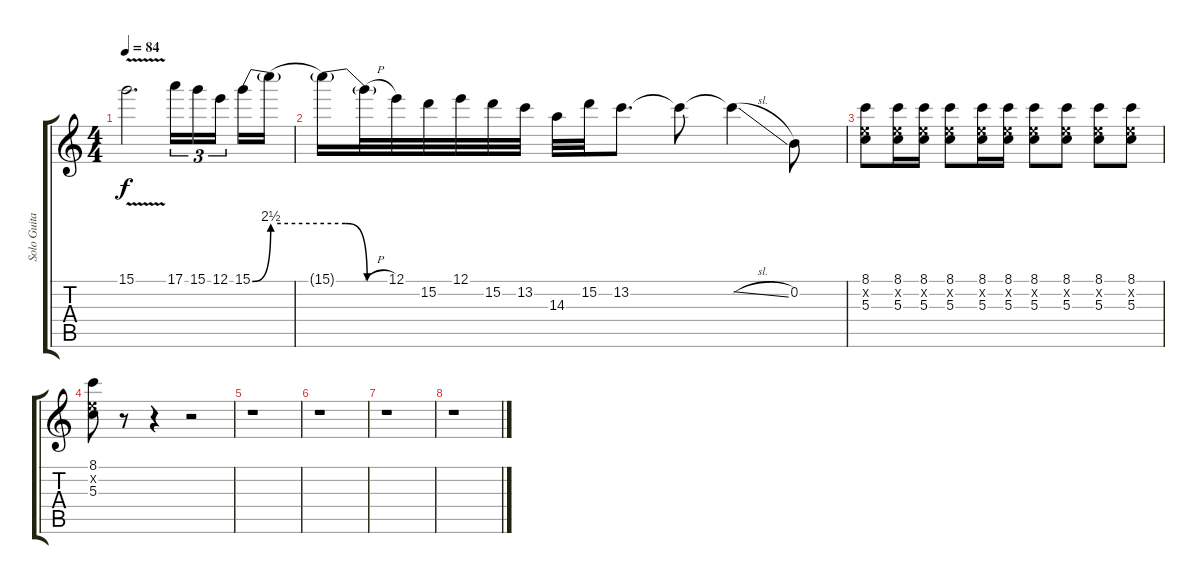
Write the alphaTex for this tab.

\track ("Solo Guitar" "Solo Guita") {instrument overdrivenguitar}
\staff {score tabs}
\tuning (E4 B3 G3 D3 A2 E2) {hide}
\ts (4 4)
\tempo 84
\clef g2
\ks c
15.1{v}.2{d dy f} 17.1.16{tu (3 2)} 15.1.16{tu (3 2)} 12.1.16{tu (3 2) beam splitsecondary} 15.1{be (bend 0 0 60 10)}.16 15.1{be (hold 0 10 60 10) t}.16 |
15.1{be (custom 0 10 20 10 40 0 60 0) t}.16 15.1{h t}.32 12.1.32 15.2.32 12.1.32 15.2.32 13.2.32 14.3.32 15.2.32 13.2.8{d} 13.2{t}.8 13.2{sl t}.4 0.2.8 |
(8.1 5.2{x} 5.3).8 (8.1 5.2{x} 5.3).16 (8.1 5.2{x} 5.3).16 (8.1 5.2{x} 5.3).8 (8.1 5.2{x} 5.3).16 (8.1 5.2{x} 5.3).16 (8.1 5.2{x} 5.3).8 (8.1 5.2{x} 5.3).8 (8.1 5.2{x} 5.3).8 (8.1 5.2{x} 5.3).8 |
(8.1 5.2{x} 5.3).8 r.8 r.4 r.2 |
r.1 |
r.1 |
r.1 |
r.1
